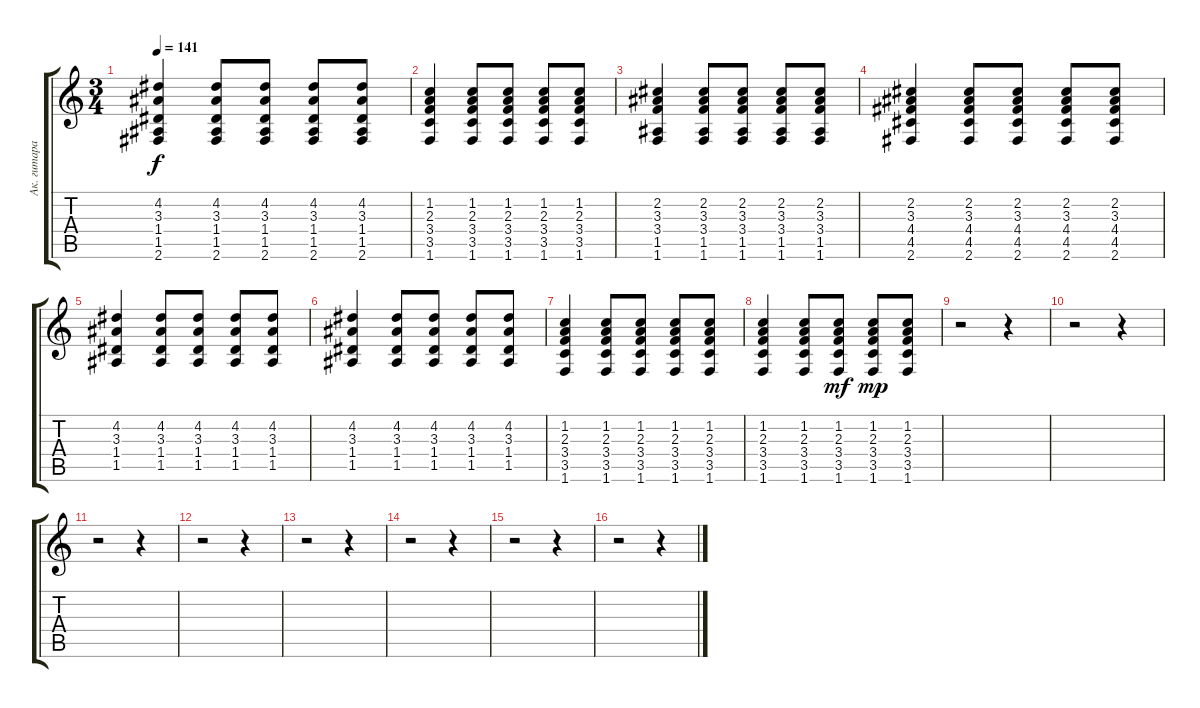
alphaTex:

\track ("Ак. гитара" "Ак. гитара") {instrument acousticguitarsteel}
\staff {score tabs}
\tuning (E4 B3 G3 D3 A2 E2) {hide}
\ts (3 4)
\tempo 141
\clef g2
\ks c
(4.2 3.3 1.4 1.5 2.6).4{dy f} (4.2 3.3 1.4 1.5 2.6).8 (4.2 3.3 1.4 1.5 2.6).8 (4.2 3.3 1.4 1.5 2.6).8 (4.2 3.3 1.4 1.5 2.6).8 |
(1.2 2.3 3.4 3.5 1.6).4 (1.2 2.3 3.4 3.5 1.6).8 (1.2 2.3 3.4 3.5 1.6).8 (1.2 2.3 3.4 3.5 1.6).8 (1.2 2.3 3.4 3.5 1.6).8 |
(2.2 3.3 3.4 1.5 1.6).4 (2.2 3.3 3.4 1.5 1.6).8 (2.2 3.3 3.4 1.5 1.6).8 (2.2 3.3 3.4 1.5 1.6).8 (2.2 3.3 3.4 1.5 1.6).8 |
(2.2 3.3 4.4 4.5 2.6).4 (2.2 3.3 4.4 4.5 2.6).8 (2.2 3.3 4.4 4.5 2.6).8 (2.2 3.3 4.4 4.5 2.6).8 (2.2 3.3 4.4 4.5 2.6).8 |
(4.2 3.3 1.4 1.5).4 (4.2 3.3 1.4 1.5).8 (4.2 3.3 1.4 1.5).8 (4.2 3.3 1.4 1.5).8 (4.2 3.3 1.4 1.5).8 |
(4.2 3.3 1.4 1.5).4 (4.2 3.3 1.4 1.5).8 (4.2 3.3 1.4 1.5).8 (4.2 3.3 1.4 1.5).8 (4.2 3.3 1.4 1.5).8 |
(1.2 2.3 3.4 3.5 1.6).4 (1.2 2.3 3.4 3.5 1.6).8 (1.2 2.3 3.4 3.5 1.6).8 (1.2 2.3 3.4 3.5 1.6).8 (1.2 2.3 3.4 3.5 1.6).8 |
(1.2 2.3 3.4 3.5 1.6).4 (1.2 2.3 3.4 3.5 1.6).8 (1.2 2.3 3.4 3.5 1.6).8{dy mf} (1.2 2.3 3.4 3.5 1.6).8{dy mp} (1.2 2.3 3.4 3.5 1.6).8 |
r.2 r.4 |
r.2 r.4 |
r.2 r.4 |
r.2 r.4 |
r.2 r.4 |
r.2 r.4 |
r.2 r.4 |
r.2 r.4
